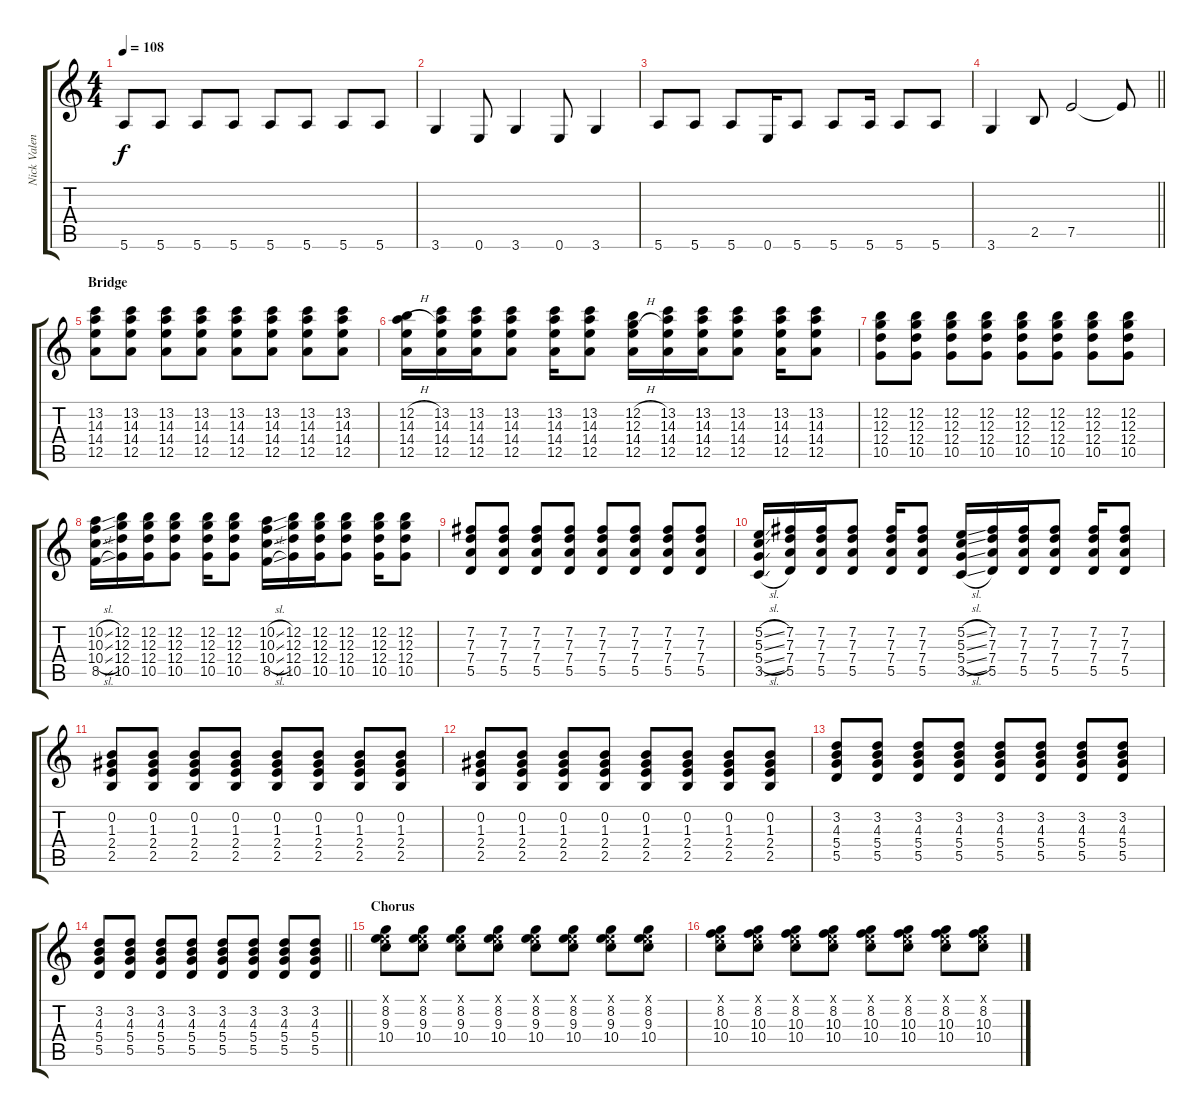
\track ("Nick Valensi - Lead Guitar" "Nick Valen") {instrument distortionguitar}
\staff {score tabs}
\tuning (E4 B3 G3 D3 A2 E2) {hide}
\ts (4 4)
\tempo 108
\clef g2
\ks c
5.6.8{dy f} 5.6.8 5.6.8 5.6.8 5.6.8 5.6.8 5.6.8 5.6.8 |
3.6.4 0.6.8 3.6.4 0.6.8 3.6.4 |
5.6.8 5.6.8 5.6.8 0.6.16 5.6.8 5.6.8 5.6.16 5.6.8 5.6.8 |
\barLineRight lightlight
3.6.4 2.5.8 7.5.2 7.5{t}.8 |
\section ("" "Bridge")
(13.2 14.3 14.4 12.5).8{volume 11} (13.2 14.3 14.4 12.5).8 (13.2 14.3 14.4 12.5).8 (13.2 14.3 14.4 12.5).8 (13.2 14.3 14.4 12.5).8 (13.2 14.3 14.4 12.5).8 (13.2 14.3 14.4 12.5).8 (13.2 14.3 14.4 12.5).8 |
(12.2{h} 14.3{h} 14.4 12.5).16 (13.2 14.3 14.4 12.5).16 (13.2 14.3 14.4 12.5).16 (13.2 14.3 14.4 12.5).8 (13.2 14.3 14.4 12.5).16 (13.2 14.3 14.4 12.5).8 (12.2{h} 12.3{h} 14.4 12.5).16 (13.2 14.3 14.4 12.5).16 (13.2 14.3 14.4 12.5).16 (13.2 14.3 14.4 12.5).8 (13.2 14.3 14.4 12.5).16 (13.2 14.3 14.4 12.5).8 |
(12.2 12.3 12.4 10.5).8 (12.2 12.3 12.4 10.5).8 (12.2 12.3 12.4 10.5).8 (12.2 12.3 12.4 10.5).8 (12.2 12.3 12.4 10.5).8 (12.2 12.3 12.4 10.5).8 (12.2 12.3 12.4 10.5).8 (12.2 12.3 12.4 10.5).8 |
(10.2{sl} 10.3{sl} 10.4{sl} 8.5{sl}).16 (12.2 12.3 12.4 10.5).16 (12.2 12.3 12.4 10.5).16 (12.2 12.3 12.4 10.5).8 (12.2 12.3 12.4 10.5).16 (12.2 12.3 12.4 10.5).8 (10.2{sl} 10.3{sl} 10.4{sl} 8.5{sl}).16 (12.2 12.3 12.4 10.5).16 (12.2 12.3 12.4 10.5).16 (12.2 12.3 12.4 10.5).8 (12.2 12.3 12.4 10.5).16 (12.2 12.3 12.4 10.5).8 |
(7.2 7.3 7.4 5.5).8 (7.2 7.3 7.4 5.5).8 (7.2 7.3 7.4 5.5).8 (7.2 7.3 7.4 5.5).8 (7.2 7.3 7.4 5.5).8 (7.2 7.3 7.4 5.5).8 (7.2 7.3 7.4 5.5).8 (7.2 7.3 7.4 5.5).8 |
(5.2{sl} 5.3{sl} 5.4{sl} 3.5{sl}).16 (7.2 7.3 7.4 5.5).16 (7.2 7.3 7.4 5.5).16 (7.2 7.3 7.4 5.5).8 (7.2 7.3 7.4 5.5).16 (7.2 7.3 7.4 5.5).8 (5.2{sl} 5.3{sl} 5.4{sl} 3.5{sl}).16 (7.2 7.3 7.4 5.5).16 (7.2 7.3 7.4 5.5).16 (7.2 7.3 7.4 5.5).8 (7.2 7.3 7.4 5.5).16 (7.2 7.3 7.4 5.5).8 |
(0.2 1.3 2.4 2.5).8 (0.2 1.3 2.4 2.5).8 (0.2 1.3 2.4 2.5).8 (0.2 1.3 2.4 2.5).8 (0.2 1.3 2.4 2.5).8 (0.2 1.3 2.4 2.5).8 (0.2 1.3 2.4 2.5).8 (0.2 1.3 2.4 2.5).8 |
(0.2 1.3 2.4 2.5).8 (0.2 1.3 2.4 2.5).8 (0.2 1.3 2.4 2.5).8 (0.2 1.3 2.4 2.5).8 (0.2 1.3 2.4 2.5).8 (0.2 1.3 2.4 2.5).8 (0.2 1.3 2.4 2.5).8 (0.2 1.3 2.4 2.5).8 |
(3.2 4.3 5.4 5.5).8 (3.2 4.3 5.4 5.5).8 (3.2 4.3 5.4 5.5).8 (3.2 4.3 5.4 5.5).8 (3.2 4.3 5.4 5.5).8 (3.2 4.3 5.4 5.5).8 (3.2 4.3 5.4 5.5).8 (3.2 4.3 5.4 5.5).8 |
\barLineRight lightlight
(3.2 4.3 5.4 5.5).8 (3.2 4.3 5.4 5.5).8 (3.2 4.3 5.4 5.5).8 (3.2 4.3 5.4 5.5).8 (3.2 4.3 5.4 5.5).8 (3.2 4.3 5.4 5.5).8 (3.2 4.3 5.4 5.5).8 (3.2 4.3 5.4 5.5).8 |
\section ("" "Chorus")
(0.1{x} 8.2 9.3 10.4).8{volume 13} (0.1{x} 8.2 9.3 10.4).8 (0.1{x} 8.2 9.3 10.4).8 (0.1{x} 8.2 9.3 10.4).8 (0.1{x} 8.2 9.3 10.4).8 (0.1{x} 8.2 9.3 10.4).8 (0.1{x} 8.2 9.3 10.4).8 (0.1{x} 8.2 9.3 10.4).8 |
(0.1{x} 8.2 10.3 10.4).8 (0.1{x} 8.2 10.3 10.4).8 (0.1{x} 8.2 10.3 10.4).8 (0.1{x} 8.2 10.3 10.4).8 (0.1{x} 8.2 10.3 10.4).8 (0.1{x} 8.2 10.3 10.4).8 (0.1{x} 8.2 10.3 10.4).8 (0.1{x} 8.2 10.3 10.4).8
